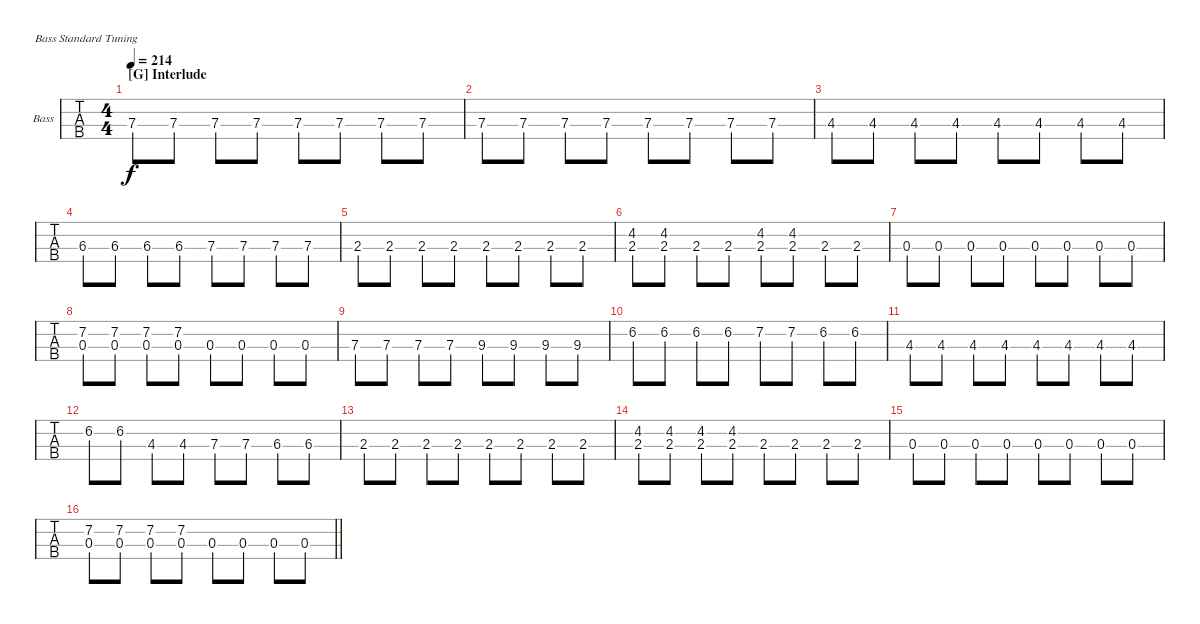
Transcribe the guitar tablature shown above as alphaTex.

\bracketExtendMode groupsimilarinstruments
\firstSystemTrackNameOrientation horizontal
\otherSystemsTrackNameOrientation horizontal
\track ("Dan Andriano - Bass" "Bass") {instrument electricbassfinger}
\staff {tabs}
\tuning (G2 D2 A1 E1)
\ts (4 4)
\section ("G" "Interlude")
\tempo 214
\clef f4
\ks c
7.3.8{dy f} 7.3.8 7.3.8 7.3.8 7.3.8 7.3.8 7.3.8 7.3.8 |
7.3.8 7.3.8 7.3.8 7.3.8 7.3.8 7.3.8 7.3.8 7.3.8 |
4.3.8 4.3.8 4.3.8 4.3.8 4.3.8 4.3.8 4.3.8 4.3.8 |
6.3.8 6.3.8 6.3.8 6.3.8 7.3.8 7.3.8 7.3.8 7.3.8 |
2.3.8 2.3.8 2.3.8 2.3.8 2.3.8 2.3.8 2.3.8 2.3.8 |
(4.2 2.3).8 (4.2 2.3).8 2.3.8 2.3.8 (4.2 2.3).8 (4.2 2.3).8 2.3.8 2.3.8 |
0.3.8 0.3.8 0.3.8 0.3.8 0.3.8 0.3.8 0.3.8 0.3.8 |
(7.2 0.3).8 (7.2 0.3).8 (7.2 0.3).8 (7.2 0.3).8 0.3.8 0.3.8 0.3.8 0.3.8 |
7.3.8 7.3.8 7.3.8 7.3.8 9.3.8 9.3.8 9.3.8 9.3.8 |
6.2.8 6.2.8 6.2.8 6.2.8 7.2.8 7.2.8 6.2.8 6.2.8 |
4.3.8 4.3.8 4.3.8 4.3.8 4.3.8 4.3.8 4.3.8 4.3.8 |
6.2.8 6.2.8 4.3.8 4.3.8 7.3.8 7.3.8 6.3.8 6.3.8 |
2.3.8 2.3.8 2.3.8 2.3.8 2.3.8 2.3.8 2.3.8 2.3.8 |
(4.2 2.3).8 (4.2 2.3).8 (4.2 2.3).8 (4.2 2.3).8 2.3.8 2.3.8 2.3.8 2.3.8 |
0.3.8 0.3.8 0.3.8 0.3.8 0.3.8 0.3.8 0.3.8 0.3.8 |
\barLineRight lightlight
(7.2 0.3).8 (7.2 0.3).8 (7.2 0.3).8 (7.2 0.3).8 0.3.8 0.3.8 0.3.8 0.3.8
